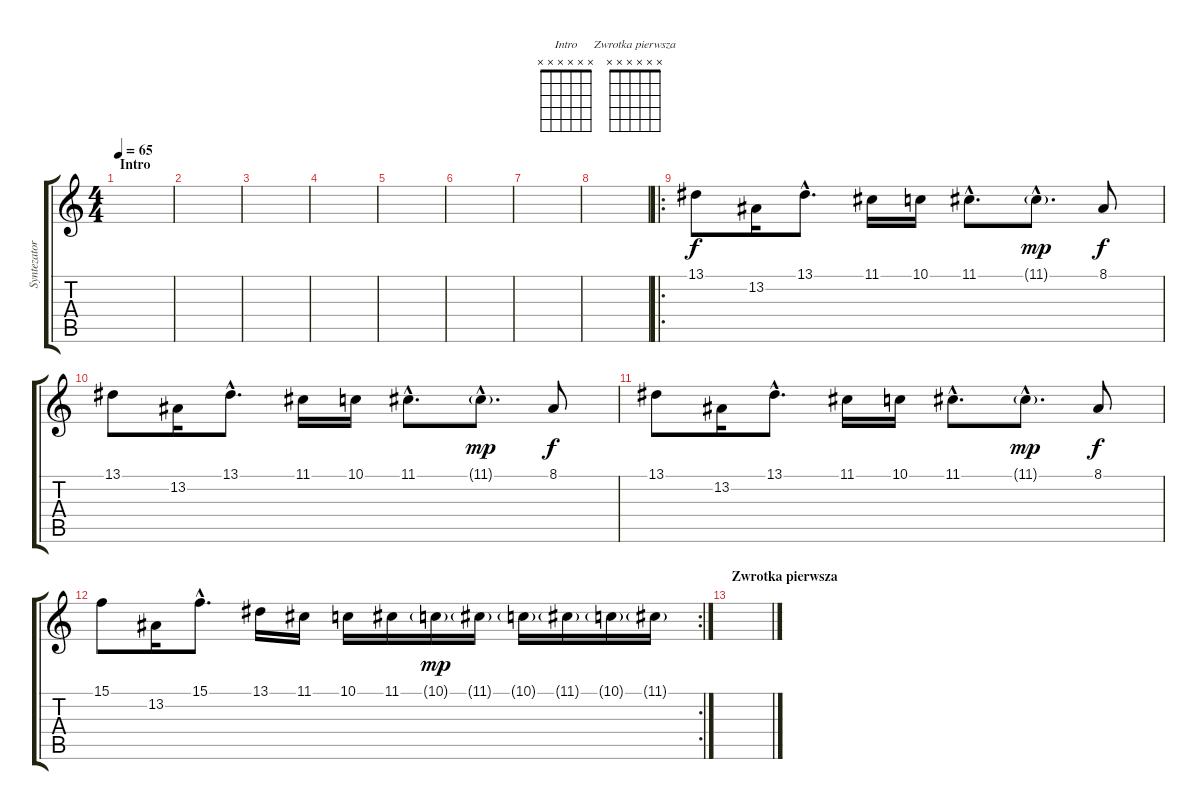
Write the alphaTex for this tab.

\track ("Syntezatory " "Syntezator") {instrument stringensemble1}
\staff {score tabs}
\tuning (D4 A3 F3 C3 G2 D2) {hide}
\chord ("Intro" x x x x x x)
\chord ("Zwrotka pierwsza" x x x x x x)
\ts (4 4)
\section ("" "Intro")
\tempo 65
\clef g2
\ks c
|
|
|
|
|
|
|
|
\ro
13.1.8{volume 11 instrument stringensemble1} 13.2.16 13.1{hac}.8{d} 11.1.16 10.1.16 11.1{hac}.8{d} 11.1{g hac}.8{d dy mp} 8.1.8{dy f} |
13.1.8 13.2.16 13.1{hac}.8{d} 11.1.16 10.1.16 11.1{hac}.8{d} 11.1{g hac}.8{d dy mp} 8.1.8{dy f} |
13.1.8 13.2.16 13.1{hac}.8{d} 11.1.16 10.1.16 11.1{hac}.8{d} 11.1{g hac}.8{d dy mp} 8.1.8{dy f} |
\rc 2
15.1.8 13.2.16 15.1{hac}.8{d} 13.1.16 11.1.16 10.1.16 11.1.16 10.1{g}.16{dy mp} 11.1{g}.16 10.1{g}.16{volume 10} 11.1{g}.16{volume 9} 10.1{g}.16{volume 8} 11.1{g}.16{volume 7} |
\section ("" "Zwrotka pierwsza")
